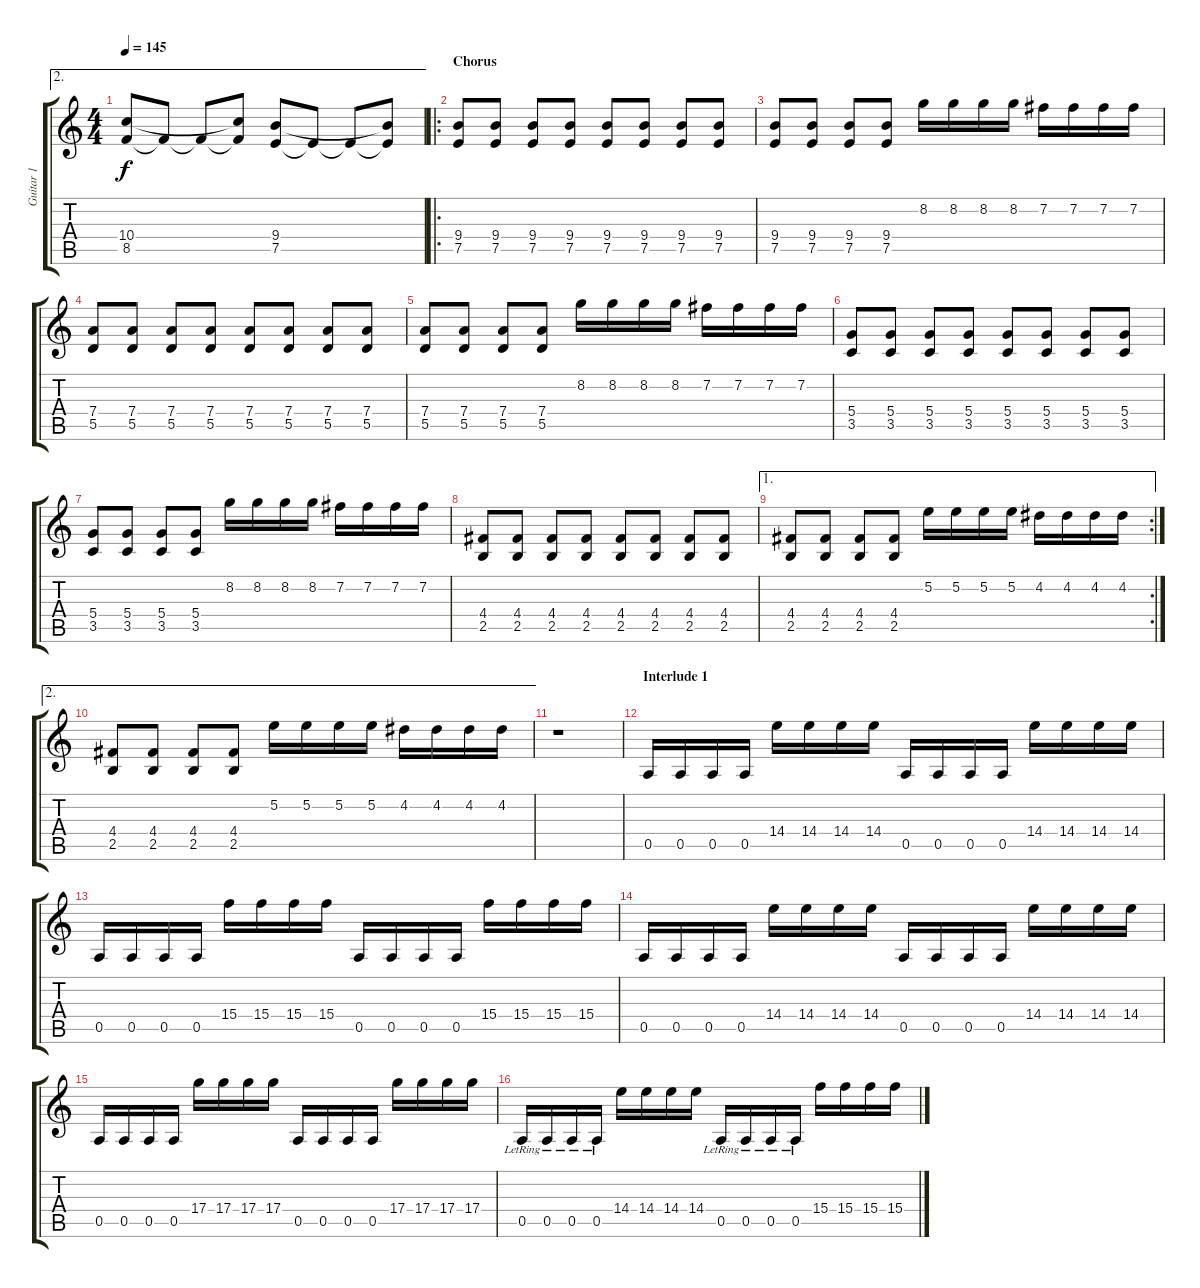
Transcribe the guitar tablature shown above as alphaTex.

\track ("Guitar 1" "Guitar 1") {instrument distortionguitar}
\staff {score tabs}
\tuning (E4 B3 G3 D3 A2 D2) {hide}
\ae 2
\ts (4 4)
\tempo 145
\clef g2
\ks c
(10.4 8.5).8{dy f} 8.5{t}.8 8.5{t}.8 (10.4{t} 8.5{t}).8 (9.4 7.5).8 7.5{t}.8 7.5{t}.8 (9.4{t} 7.5{t}).8 |
\ro
\section ("" "Chorus")
(9.4 7.5).8 (9.4 7.5).8 (9.4 7.5).8 (9.4 7.5).8 (9.4 7.5).8 (9.4 7.5).8 (9.4 7.5).8 (9.4 7.5).8 |
(9.4 7.5).8 (9.4 7.5).8 (9.4 7.5).8 (9.4 7.5).8 8.2.16 8.2.16 8.2.16 8.2.16 7.2.16 7.2.16 7.2.16 7.2.16 |
(7.4 5.5).8 (7.4 5.5).8 (7.4 5.5).8 (7.4 5.5).8 (7.4 5.5).8 (7.4 5.5).8 (7.4 5.5).8 (7.4 5.5).8 |
(7.4 5.5).8 (7.4 5.5).8 (7.4 5.5).8 (7.4 5.5).8 8.2.16 8.2.16 8.2.16 8.2.16 7.2.16 7.2.16 7.2.16 7.2.16 |
(5.4 3.5).8 (5.4 3.5).8 (5.4 3.5).8 (5.4 3.5).8 (5.4 3.5).8 (5.4 3.5).8 (5.4 3.5).8 (5.4 3.5).8 |
(5.4 3.5).8 (5.4 3.5).8 (5.4 3.5).8 (5.4 3.5).8 8.2.16 8.2.16 8.2.16 8.2.16 7.2.16 7.2.16 7.2.16 7.2.16 |
(4.4 2.5).8 (4.4 2.5).8 (4.4 2.5).8 (4.4 2.5).8 (4.4 2.5).8 (4.4 2.5).8 (4.4 2.5).8 (4.4 2.5).8 |
\ae 1
\rc 2
(4.4 2.5).8 (4.4 2.5).8 (4.4 2.5).8 (4.4 2.5).8 5.2.16 5.2.16 5.2.16 5.2.16 4.2.16 4.2.16 4.2.16 4.2.16 |
\ae 2
(4.4 2.5).8 (4.4 2.5).8 (4.4 2.5).8 (4.4 2.5).8 5.2.16 5.2.16 5.2.16 5.2.16 4.2.16 4.2.16 4.2.16 4.2.16 |
r.1 |
\section ("" "Interlude 1")
0.5.16 0.5.16 0.5.16 0.5.16 14.4.16 14.4.16 14.4.16 14.4.16 0.5.16 0.5.16 0.5.16 0.5.16 14.4.16 14.4.16 14.4.16 14.4.16 |
0.5.16 0.5.16 0.5.16 0.5.16 15.4.16 15.4.16 15.4.16 15.4.16 0.5.16 0.5.16 0.5.16 0.5.16 15.4.16 15.4.16 15.4.16 15.4.16 |
0.5.16 0.5.16 0.5.16 0.5.16 14.4.16 14.4.16 14.4.16 14.4.16 0.5.16 0.5.16 0.5.16 0.5.16 14.4.16 14.4.16 14.4.16 14.4.16 |
0.5.16 0.5.16 0.5.16 0.5.16 17.4.16 17.4.16 17.4.16 17.4.16 0.5.16 0.5.16 0.5.16 0.5.16 17.4.16 17.4.16 17.4.16 17.4.16 |
0.5{lr}.16 0.5{lr}.16 0.5{lr}.16 0.5{lr}.16 14.4.16 14.4.16 14.4.16 14.4.16 0.5{lr}.16 0.5{lr}.16 0.5{lr}.16 0.5{lr}.16 15.4.16 15.4.16 15.4.16 15.4.16
